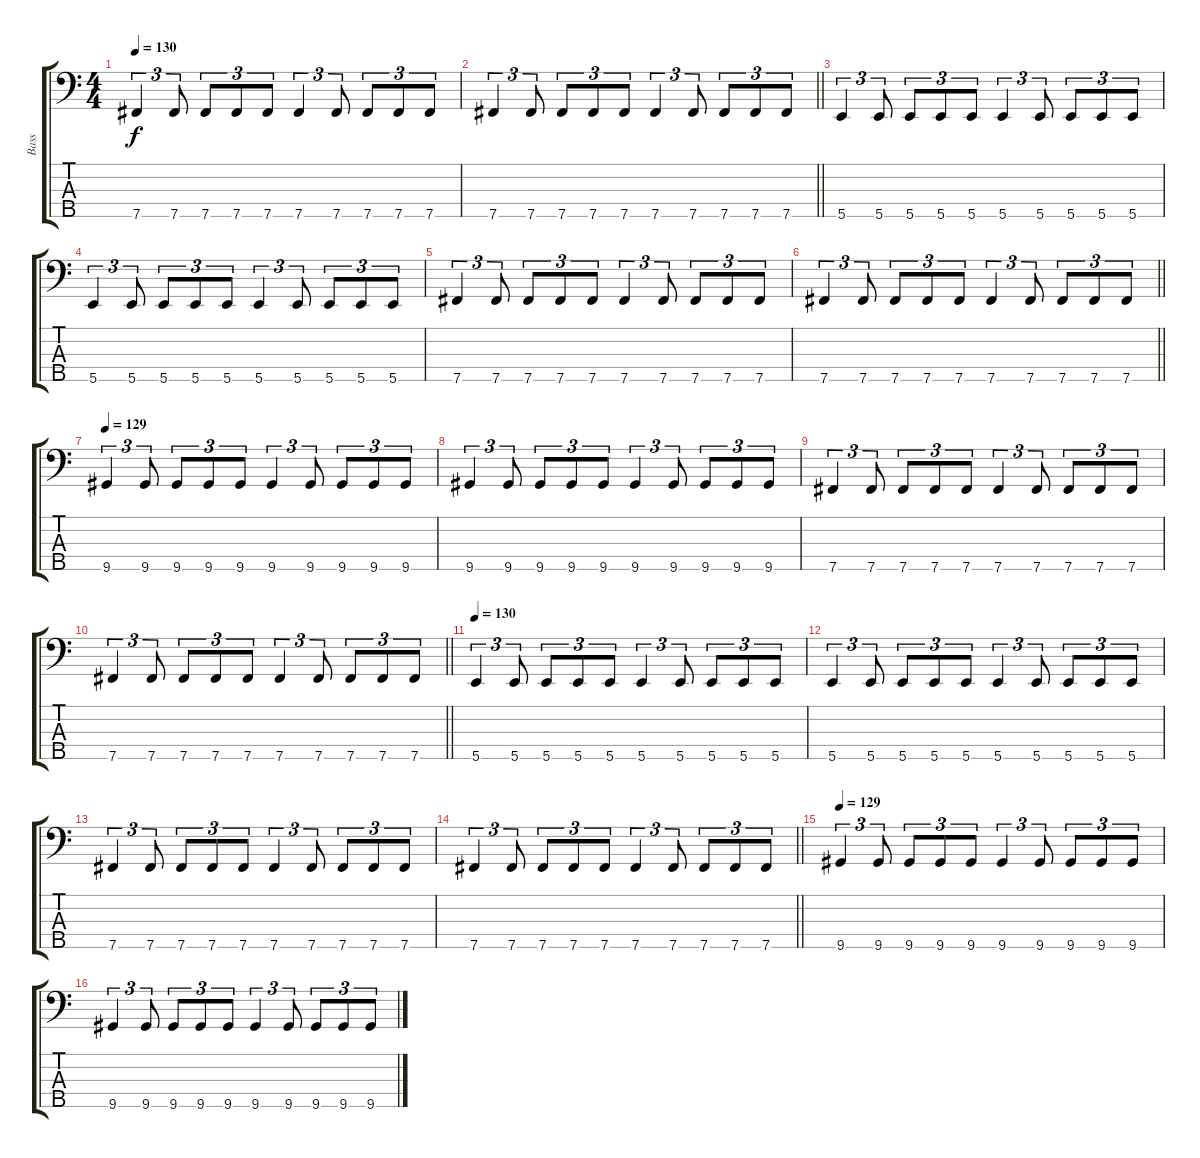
\track ("Bass" "Bass") {instrument electricbassfinger}
\staff {score tabs}
\tuning (G2 D2 A1 E1 B0) {hide}
\ts (4 4)
\tempo 130
\clef f4
\ks c
7.5.4{tu (3 2) dy f} 7.5.8{tu (3 2)} 7.5.8{tu (3 2)} 7.5.8{tu (3 2)} 7.5.8{tu (3 2)} 7.5.4{tu (3 2)} 7.5.8{tu (3 2)} 7.5.8{tu (3 2)} 7.5.8{tu (3 2)} 7.5.8{tu (3 2)} |
\barLineRight lightlight
7.5.4{tu (3 2)} 7.5.8{tu (3 2)} 7.5.8{tu (3 2)} 7.5.8{tu (3 2)} 7.5.8{tu (3 2)} 7.5.4{tu (3 2)} 7.5.8{tu (3 2)} 7.5.8{tu (3 2)} 7.5.8{tu (3 2)} 7.5.8{tu (3 2)} |
\section ("" "")
5.5.4{tu (3 2)} 5.5.8{tu (3 2)} 5.5.8{tu (3 2)} 5.5.8{tu (3 2)} 5.5.8{tu (3 2)} 5.5.4{tu (3 2)} 5.5.8{tu (3 2)} 5.5.8{tu (3 2)} 5.5.8{tu (3 2)} 5.5.8{tu (3 2)} |
5.5.4{tu (3 2)} 5.5.8{tu (3 2)} 5.5.8{tu (3 2)} 5.5.8{tu (3 2)} 5.5.8{tu (3 2)} 5.5.4{tu (3 2)} 5.5.8{tu (3 2)} 5.5.8{tu (3 2)} 5.5.8{tu (3 2)} 5.5.8{tu (3 2)} |
7.5.4{tu (3 2)} 7.5.8{tu (3 2)} 7.5.8{tu (3 2)} 7.5.8{tu (3 2)} 7.5.8{tu (3 2)} 7.5.4{tu (3 2)} 7.5.8{tu (3 2)} 7.5.8{tu (3 2)} 7.5.8{tu (3 2)} 7.5.8{tu (3 2)} |
\barLineRight lightlight
7.5.4{tu (3 2)} 7.5.8{tu (3 2)} 7.5.8{tu (3 2)} 7.5.8{tu (3 2)} 7.5.8{tu (3 2)} 7.5.4{tu (3 2)} 7.5.8{tu (3 2)} 7.5.8{tu (3 2)} 7.5.8{tu (3 2)} 7.5.8{tu (3 2)} |
\section ("" "")
\tempo 129
9.5.4{tu (3 2) volume 11} 9.5.8{tu (3 2)} 9.5.8{tu (3 2)} 9.5.8{tu (3 2)} 9.5.8{tu (3 2)} 9.5.4{tu (3 2)} 9.5.8{tu (3 2)} 9.5.8{tu (3 2)} 9.5.8{tu (3 2)} 9.5.8{tu (3 2)} |
9.5.4{tu (3 2)} 9.5.8{tu (3 2)} 9.5.8{tu (3 2)} 9.5.8{tu (3 2)} 9.5.8{tu (3 2)} 9.5.4{tu (3 2)} 9.5.8{tu (3 2)} 9.5.8{tu (3 2)} 9.5.8{tu (3 2)} 9.5.8{tu (3 2)} |
7.5.4{tu (3 2)} 7.5.8{tu (3 2)} 7.5.8{tu (3 2)} 7.5.8{tu (3 2)} 7.5.8{tu (3 2)} 7.5.4{tu (3 2)} 7.5.8{tu (3 2)} 7.5.8{tu (3 2)} 7.5.8{tu (3 2)} 7.5.8{tu (3 2)} |
\barLineRight lightlight
7.5.4{tu (3 2)} 7.5.8{tu (3 2)} 7.5.8{tu (3 2)} 7.5.8{tu (3 2)} 7.5.8{tu (3 2)} 7.5.4{tu (3 2)} 7.5.8{tu (3 2)} 7.5.8{tu (3 2)} 7.5.8{tu (3 2)} 7.5.8{tu (3 2)} |
\section ("" "")
\tempo 130
5.5.4{tu (3 2) volume 6} 5.5.8{tu (3 2)} 5.5.8{tu (3 2)} 5.5.8{tu (3 2)} 5.5.8{tu (3 2)} 5.5.4{tu (3 2)} 5.5.8{tu (3 2)} 5.5.8{tu (3 2)} 5.5.8{tu (3 2)} 5.5.8{tu (3 2)} |
5.5.4{tu (3 2)} 5.5.8{tu (3 2)} 5.5.8{tu (3 2)} 5.5.8{tu (3 2)} 5.5.8{tu (3 2)} 5.5.4{tu (3 2)} 5.5.8{tu (3 2)} 5.5.8{tu (3 2)} 5.5.8{tu (3 2)} 5.5.8{tu (3 2)} |
7.5.4{tu (3 2)} 7.5.8{tu (3 2)} 7.5.8{tu (3 2)} 7.5.8{tu (3 2)} 7.5.8{tu (3 2)} 7.5.4{tu (3 2)} 7.5.8{tu (3 2)} 7.5.8{tu (3 2)} 7.5.8{tu (3 2)} 7.5.8{tu (3 2)} |
\barLineRight lightlight
7.5.4{tu (3 2)} 7.5.8{tu (3 2)} 7.5.8{tu (3 2)} 7.5.8{tu (3 2)} 7.5.8{tu (3 2)} 7.5.4{tu (3 2)} 7.5.8{tu (3 2)} 7.5.8{tu (3 2)} 7.5.8{tu (3 2)} 7.5.8{tu (3 2)} |
\section ("" "")
\tempo 129
9.5.4{tu (3 2) volume 0} 9.5.8{tu (3 2)} 9.5.8{tu (3 2)} 9.5.8{tu (3 2)} 9.5.8{tu (3 2)} 9.5.4{tu (3 2)} 9.5.8{tu (3 2)} 9.5.8{tu (3 2)} 9.5.8{tu (3 2)} 9.5.8{tu (3 2)} |
9.5.4{tu (3 2)} 9.5.8{tu (3 2)} 9.5.8{tu (3 2)} 9.5.8{tu (3 2)} 9.5.8{tu (3 2)} 9.5.4{tu (3 2)} 9.5.8{tu (3 2)} 9.5.8{tu (3 2)} 9.5.8{tu (3 2)} 9.5.8{tu (3 2)}
